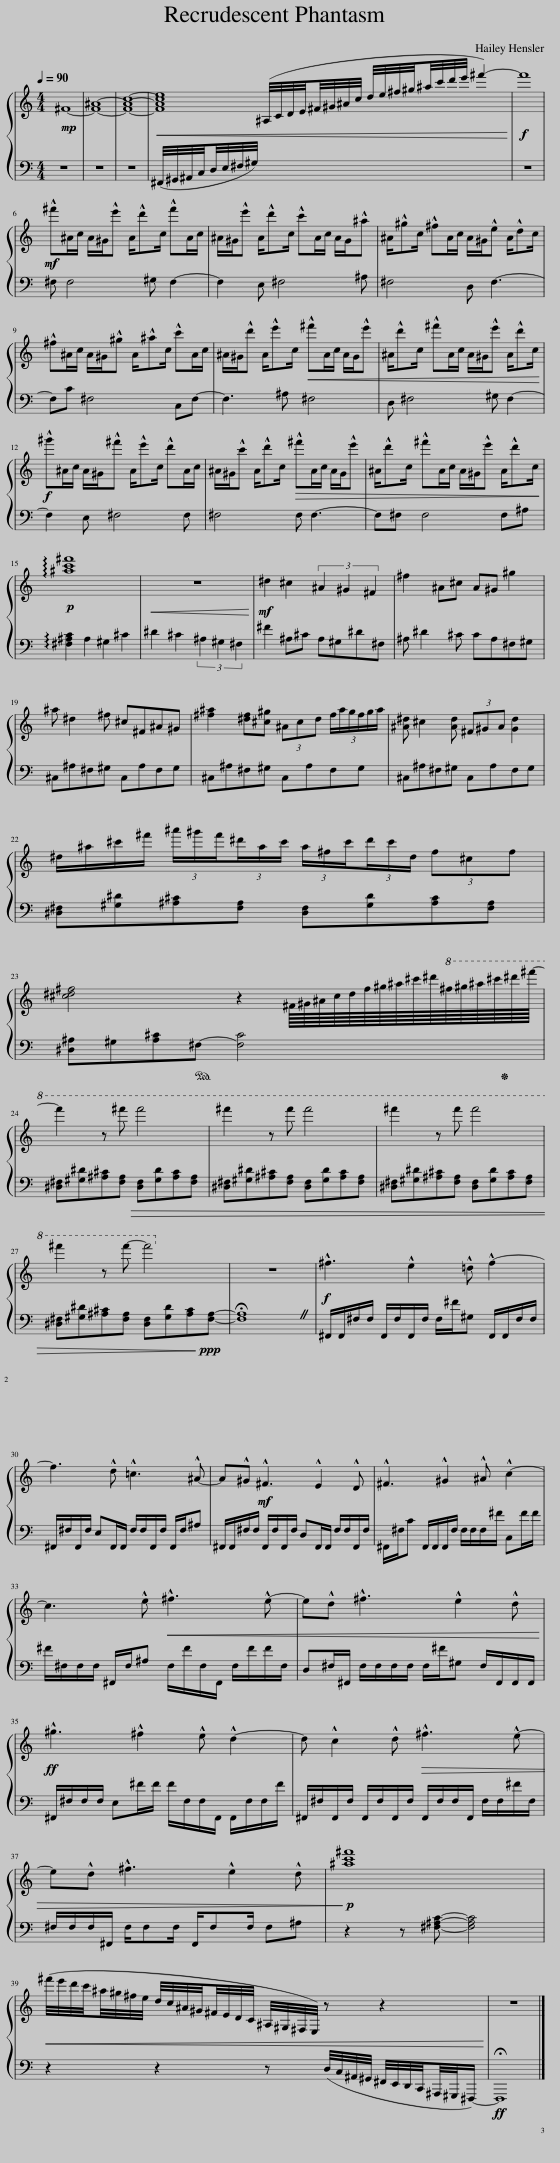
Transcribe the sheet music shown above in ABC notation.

X:1
%%score { ( 1 2 4 5 ) | 3 }
L:1/8
Q:1/4=90
M:4/4
I:linebreak $
K:C
V:1 treble
V:2 treble
V:4 treble
V:5 treble
V:3 bass
V:1
!mp! x8 | ^A8- | A8- |!<(! x2 (^A,/4C/4D/4E/4^F/4^G/4^A/4c/4 d/4e/4^f/4^g/4^a/4c'/4d'/4e'/4 ^f'2-)!<)! |!f! f'8 |$ %5
!mf! !^!^f'^A/c/ A/^G/!^!e' A/!^!d'c/ !^!f'A/c/ | ^A/^G/!^!e' A/!^!d'c/ !^!c'A/c/ A/G/!^!^a | ^A/!^!^gc/ !^!^fA/c/ A/^G/!^!e A/!^!dc/ |$ !^!^f^A/c/ A/^G/!^!^g A/!^!^ac/ !^!c'A/c/ | ^A/^G/!^!d' A/!^!e'c/!<(! !^!^f'A/c/ A/G/!^!e' | %10
 ^A/!^!d'c/ !^!^f'A/c/ A/^G/!^!e' A/!^!d'c/!<)! |$!f! !^!^g'^A/c/ A/^G/!^!^f' A/!^!e'c/ !^!d'A/c/ | ^A/^G/!^!c' A/!^!d'c/!>(! !^!^f'A/c/ A/G/!^!e' | ^A/!^!d'c/ !^!^f'A/c/ A/^G/!^!e' A/!^!d'c/!>)! |$!p! !arpeggio![^ac'^f']8 | %15
!<(! z8!<)! |!mf! ^d2 ^c2 (3^A2 ^G2 ^F2 | ^f2 ^A^c A^G ^g2 |$ ^a ^d2 ^f ^c^F^A^G | [^f^a]2 [^df][^c^g] (3^Acd (3:2:6f/a/g/f/g/a/ | %20
 [^A^d] ^c2 [Ad] (3^F^GA [Gd]2 |$ ^d/^a/^c'/^f'/ (3^a'/^g'/f'/(3^d'/a/c'/ (3a/^f/c'/(3d'/c'/d/ (3f^cf |$ [^c^d^f]4 z2 ^F/8^G/8^A/8c/8d/8f/8^g/8^a/8^c'/8^d'/8!8va(!^f'/8^g'/8^a'/8^c''/8^d''/8^f''/8- |$ f''2 z ^f'' f''4 | ^f''2 z f'' f''4 | %25
 ^f''2 z f'' f''4 |$ ^f''2 z f''- f''4!8va)! | z8 |!f! !^!^f3 !^!e2 !^!=d !^!f2- |$ f3 !^!d !^!=c3 !^!^A- | %30
 A!^!^G!mf! !^!^F3 !^!E2 !^!D | !^!^F3 !^!^G2 !^!^A !^!c2- |$ c3 !^!e!<(! !^!^f3 !^!e- | e!^!d !^!^f3 !^!e2 !^!d!<)! |$!ff! !^!^g3 !^!^f2 !^!e !^!d2- | %35
 d !^!c2 !^!d!>(! !^!^f3 !^!e- |$ e!^!d !^!^f3 !^!e2 !^!d!>)! |!p! [^ac'^f']8 |$!<(! (^f'/4e'/4d'/4c'/4^a/4^g/4^f/4e/4 d/4c/4^A/4^G/4^F/4E/4D/4C/4 ^A,/4^G,/4^F,/4E,/4) z z2!<)! | z8 |] %40
V:2
 ^F8- | F8- | F8- | [FA]8 | x8 |$ %5
 x8 | x8 | x8 |$ x8 | x8 | %10
 x8 |$ x8 | x8 | x8 |$ x8 | %15
 x8 | x8 | x8 |$ x8 | x8 | %20
 x8 |$ x8 |$ x29/4!8va(! x3/4 |$ x8 | x8 | %25
 x8 |$ x8!8va)! | x8 | x8 |$ x8 | %30
 x8 | x8 |$ x8 | x8 |$ x8 | %35
 x8 |$ x8 | x8 |$ x8 | x8 |] %40
V:3
 z8 | z8 | z8 | (^F,,/4^G,,/4^A,,/4C,/4D,/4E,/4^F,/4^G,/4) x2 x4 | z8 |$ %5
 ^F, F,4 ^G, F,2- | F,2 E, ^F,4 ^A, | ^F,4 D, F,3- |$ F,C ^F,4 C,F,- | F,3 ^A, ^F,4 | %10
 D, ^F,4 ^G, F,2- |$ F,2 E, ^F,4 F, | ^F,4 F, F,3- | F,^F, F,4 F,^A, |$ !arpeggio![^F,^A,C]2 A,2 ^G,2 ^C2 | %15
 ^D2 ^C2 (3^A,2 ^G,2 ^F,2 | ^F2 ^A,^C A,^G,^D^F, | ^A, ^D2 ^C CA,^F,^G, |$ ^C,^A,^F,^G, C,A,F,G, | ^C,^A,^F,^G, C,A,F,G, | %20
 ^C,^A,^F,^G, C,A,F,G, |$ [^D,^F,][^G,^D][^A,^C][F,A,] [D,F,][G,D][A,C][F,A,] |$ [^D,^A,]^G,[A,^C]!ped!^F,- [F,C]4!ped-up! |$!>(! [^D,^F,][^G,^D][^A,^C][F,A,] [D,F,][G,D][A,C][F,A,] | [^D,^F,][^G,^D][^A,^C][F,A,] [D,F,][G,D][A,C][F,A,] | %25
 [^D,^F,][^G,^D][^A,^C][F,A,] [D,F,][G,D][A,C][F,A,] |$ [^D,^F,][^G,^D][^A,^C][F,A,] [D,F,][G,D][A,C]!>)!!ppp![F,A,]- | !fermata![F,A,]8 | ^F,,/F,,/^F,/F,/ F,,/F,/F,,/F,/ F,/^F/^G, F,,/F,,/F,/F,/ |$ ^F,,/^F,/F,,/F,/ E,F,,/F,,/ F,/F,/F,,/F,/ F,,/F,/^A, | %30
 ^F,,/F,,/^F,/F,/ F,,/F,/F,,/F,/ D,F,,/F,,/ F,/F,/F,,/F,/ | ^F,,/^F,/C F,,/F,,/F,,/F,/ F,/F,/F,/^F/ C,F/F/ |$ ^F/^F,/F,/F,/ ^F,,/F,/^A, F,/F/F,/F,,/ F,/F/F/F,/ | D,^F,/^F,,/ F,/F,/F,/F,/ F,/^F/^G, F,/F,,/F,,/F,,/ |$ ^F,,/^F,/F,/F,/ E,^F/F/ F/F,/F,/F,,/ F,,/F,/F,/F/ | %35
 ^F,,/^F,/F,,/F,/ F,,/F,/F,,/F,/ F,,/F,/F,/F,,/ F,/F,/^F/F,/ |$ ^F,/F,/F,/^F,,/ F,/F,F,/ F,,/F,F,/ F,^A, | z2 z [^F,^A,C]- [F,A,C]4 |$ z2 z2 z (D,/4C,/4^A,,/4^G,,/4 ^F,,/4E,,/4D,,/4C,,/4^A,,,/4^G,,,/4^F,,,/-) |!ff! !fermata!F,,,8 |] %40
V:4
 x8 | x8 | c8- | c8 | x8 |$ %5
 x8 | x8 | x8 |$ x8 | x8 | %10
 x8 |$ x8 | x8 | x8 |$ x8 | %15
 x8 | x8 | x8 |$ x8 | x8 | %20
 x8 |$ x8 |$ x29/4!8va(! x3/4 |$ x8 | x8 | %25
 x8 |$ x8!8va)! | x8 | x8 |$ x8 | %30
 x8 | x8 |$ x8 | x8 |$ x8 | %35
 x8 |$ x8 | x8 |$ x8 | x8 |] %40
V:5
 x8 | x8 | x8 | e8 | x8 |$ %5
 x8 | x8 | x8 |$ x8 | x8 | %10
 x8 |$ x8 | x8 | x8 |$ x8 | %15
 x8 | x8 | x8 |$ x8 | x8 | %20
 x8 |$ x8 |$ x29/4!8va(! x3/4 |$ x8 | x8 | %25
 x8 |$ x8!8va)! | x8 | x8 |$ x8 | %30
 x8 | x8 |$ x8 | x8 |$ x8 | %35
 x8 |$ x8 | x8 |$ x8 | x8 |] %40
